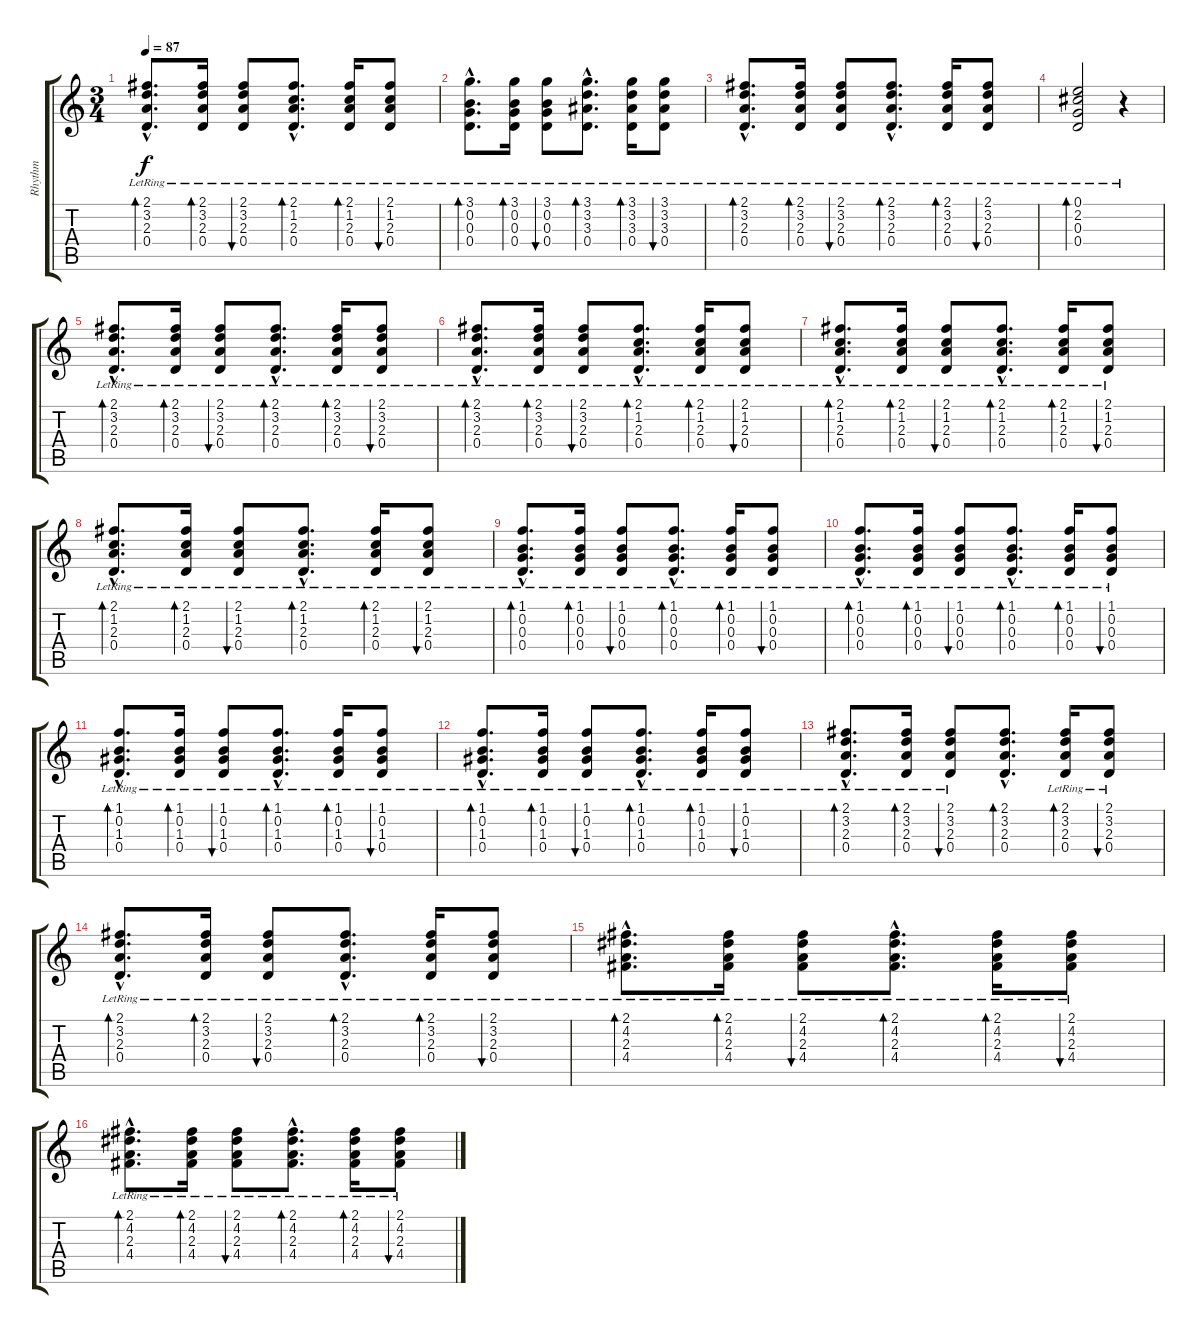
\track ("Rhythm" "Rhythm") {instrument electricguitarjazz}
\staff {score tabs}
\tuning (E4 B3 G3 D3 A2 E2) {hide}
\ts (3 4)
\tempo 87
\clef g2
\ks c
(2.1{lr} 3.2{hac lr} 2.3{hac lr} 0.4{hac}).8{d bd 60 dy f instrument electricguitarjazz} (2.1{lr} 3.2{lr} 2.3{lr} 0.4).16{bd 60} (2.1{lr} 3.2{lr} 2.3{lr} 0.4).8{bu 60} (2.1{hac lr} 1.2{hac lr} 2.3{hac lr} 0.4{hac}).8{d bd 60} (2.1{lr} 1.2{lr} 2.3{lr} 0.4).16{bd 60} (2.1{lr} 1.2{lr} 2.3{lr} 0.4).8{bu 60} |
(3.1{lr} 0.2{hac lr} 0.3{hac lr} 0.4{hac}).8{d bd 60} (3.1{lr} 0.2{lr} 0.3{lr} 0.4).16{bd 60} (3.1{lr} 0.2{lr} 0.3{lr} 0.4).8{bu 60} (3.1{hac lr} 3.2{hac lr} 3.3{hac lr} 0.4{hac}).8{d bd 60} (3.1{lr} 3.2{lr} 3.3{lr} 0.4).16{bd 60} (3.1{lr} 3.2{lr} 3.3{lr} 0.4).8{bu 60} |
(2.1{lr} 3.2{hac lr} 2.3{hac lr} 0.4{hac}).8{d bd 60} (2.1{lr} 3.2{lr} 2.3{lr} 0.4).16{bd 60} (2.1{lr} 3.2{lr} 2.3{lr} 0.4).8{bu 60} (2.1{hac lr} 3.2{hac lr} 2.3{hac lr} 0.4{hac}).8{d bd 60} (2.1{lr} 3.2{lr} 2.3{lr} 0.4).16{bd 60} (2.1{lr} 3.2{lr} 2.3{lr} 0.4).8{bu 60} |
(0.1{lr} 2.2{lr} 0.3{lr} 0.4).2{bd 60} r.4 |
(2.1{lr} 3.2{hac lr} 2.3{hac lr} 0.4{hac}).8{d bd 60} (2.1{lr} 3.2{lr} 2.3{lr} 0.4).16{bd 60} (2.1{lr} 3.2{lr} 2.3{lr} 0.4).8{bu 60} (2.1{hac lr} 3.2{hac lr} 2.3{hac lr} 0.4{hac}).8{d bd 60} (2.1{lr} 3.2{lr} 2.3{lr} 0.4).16{bd 60} (2.1{lr} 3.2{lr} 2.3{lr} 0.4).8{bu 60} |
(2.1{lr} 3.2{hac lr} 2.3{hac lr} 0.4{hac}).8{d bd 60} (2.1{lr} 3.2{lr} 2.3{lr} 0.4).16{bd 60} (2.1{lr} 3.2{lr} 2.3{lr} 0.4).8{bu 60} (2.1{hac lr} 1.2{hac lr} 2.3{hac lr} 0.4{hac}).8{d bd 60} (2.1{lr} 1.2{lr} 2.3{lr} 0.4).16{bd 60} (2.1{lr} 1.2{lr} 2.3{lr} 0.4).8{bu 60} |
(2.1{lr} 1.2{hac lr} 2.3{hac lr} 0.4{hac}).8{d bd 60} (2.1{lr} 1.2{lr} 2.3{lr} 0.4).16{bd 60} (2.1{lr} 1.2{lr} 2.3{lr} 0.4).8{bu 60} (2.1{hac lr} 1.2{hac lr} 2.3{hac lr} 0.4{hac}).8{d bd 60} (2.1{lr} 1.2{lr} 2.3{lr} 0.4).16{bd 60} (2.1{lr} 1.2{lr} 2.3{lr} 0.4).8{bu 60} |
(2.1{lr} 1.2{hac lr} 2.3{hac lr} 0.4{hac}).8{d bd 60} (2.1{lr} 1.2{lr} 2.3{lr} 0.4).16{bd 60} (2.1{lr} 1.2{lr} 2.3{lr} 0.4).8{bu 60} (2.1{hac lr} 1.2{hac lr} 2.3{hac lr} 0.4{hac}).8{d bd 60} (2.1{lr} 1.2{lr} 2.3{lr} 0.4).16{bd 60} (2.1{lr} 1.2{lr} 2.3{lr} 0.4).8{bu 60} |
(1.1{lr} 0.2{hac lr} 0.3{hac lr} 0.4{hac}).8{d bd 60} (1.1{lr} 0.2{lr} 0.3{lr} 0.4).16{bd 60} (1.1{lr} 0.2{lr} 0.3{lr} 0.4).8{bu 60} (1.1{hac lr} 0.2{hac lr} 0.3{hac lr} 0.4{hac}).8{d bd 60} (1.1{lr} 0.2{lr} 0.3{lr} 0.4).16{bd 60} (1.1{lr} 0.2{lr} 0.3{lr} 0.4).8{bu 60} |
(1.1{lr} 0.2{hac lr} 0.3{hac lr} 0.4{hac}).8{d bd 60} (1.1{lr} 0.2{lr} 0.3{lr} 0.4).16{bd 60} (1.1{lr} 0.2{lr} 0.3{lr} 0.4).8{bu 60} (1.1{hac lr} 0.2{hac lr} 0.3{hac lr} 0.4{hac}).8{d bd 60} (1.1{lr} 0.2{lr} 0.3{lr} 0.4).16{bd 60} (1.1{lr} 0.2{lr} 0.3{lr} 0.4).8{bu 60} |
(1.1{lr} 0.2{hac lr} 1.3{hac lr} 0.4{hac lr}).8{d bd 60} (1.1{lr} 0.2{lr} 1.3{lr} 0.4{lr}).16{bd 60} (1.1{lr} 0.2{lr} 1.3{lr} 0.4{lr}).8{bu 60} (1.1{hac lr} 0.2{hac lr} 1.3{hac lr} 0.4{hac lr}).8{d bd 60} (1.1{lr} 0.2{lr} 1.3{lr} 0.4{lr}).16{bd 60} (1.1{lr} 0.2{lr} 1.3{lr} 0.4{lr}).8{bu 60} |
(1.1{lr} 0.2{hac lr} 1.3{hac lr} 0.4{hac lr}).8{d bd 60} (1.1{lr} 0.2{lr} 1.3{lr} 0.4{lr}).16{bd 60} (1.1{lr} 0.2{lr} 1.3{lr} 0.4{lr}).8{bu 60} (1.1{hac lr} 0.2{hac lr} 1.3{hac lr} 0.4{hac lr}).8{d bd 60} (1.1{lr} 0.2{lr} 1.3{lr} 0.4{lr}).16{bd 60} (1.1{lr} 0.2{lr} 1.3{lr} 0.4{lr}).8{bu 60} |
(2.1{lr} 3.2{hac lr} 2.3{hac lr} 0.4{hac}).8{d bd 60} (2.1{lr} 3.2{lr} 2.3{lr} 0.4).16{bd 60} (2.1{lr} 3.2{lr} 2.3{lr} 0.4).8{bu 60} (2.1{hac} 3.2{hac} 2.3{hac} 0.4{hac}).8{d bd 60} (2.1{lr} 3.2{lr} 2.3{lr} 0.4).16{bd 60} (2.1{lr} 3.2{lr} 2.3{lr} 0.4).8{bu 60} |
(2.1{lr} 3.2{hac lr} 2.3{hac lr} 0.4{hac}).8{d bd 60} (2.1{lr} 3.2{lr} 2.3{lr} 0.4).16{bd 60} (2.1{lr} 3.2{lr} 2.3{lr} 0.4).8{bu 60} (2.1{hac lr} 3.2{hac lr} 2.3{hac lr} 0.4{hac}).8{d bd 60} (2.1{lr} 3.2{lr} 2.3{lr} 0.4).16{bd 60} (2.1{lr} 3.2{lr} 2.3{lr} 0.4).8{bu 60} |
(2.1{lr} 4.2{hac lr} 2.3{hac lr} 4.4{hac}).8{d bd 60} (2.1{lr} 4.2{lr} 2.3{lr} 4.4).16{bd 60} (2.1 4.2{lr} 2.3{lr} 4.4).8{bu 60} (2.1{hac lr} 4.2{hac lr} 2.3{hac lr} 4.4{hac lr}).8{d bd 60} (2.1{lr} 4.2{lr} 2.3{lr} 4.4{lr}).16{bd 60} (2.1{lr} 4.2{lr} 2.3{lr} 4.4{lr}).8{bu 60} |
(2.1{lr} 4.2{hac lr} 2.3{hac lr} 4.4{hac lr}).8{d bd 60} (2.1{lr} 4.2{lr} 2.3{lr} 4.4{lr}).16{bd 60} (2.1{lr} 4.2{lr} 2.3{lr} 4.4{lr}).8{bu 60} (2.1{hac lr} 4.2{hac lr} 2.3{hac lr} 4.4{hac lr}).8{d bd 60} (2.1{lr} 4.2{lr} 2.3{lr} 4.4{lr}).16{bd 60} (2.1{lr} 4.2{lr} 2.3{lr} 4.4{lr}).8{bu 60}
